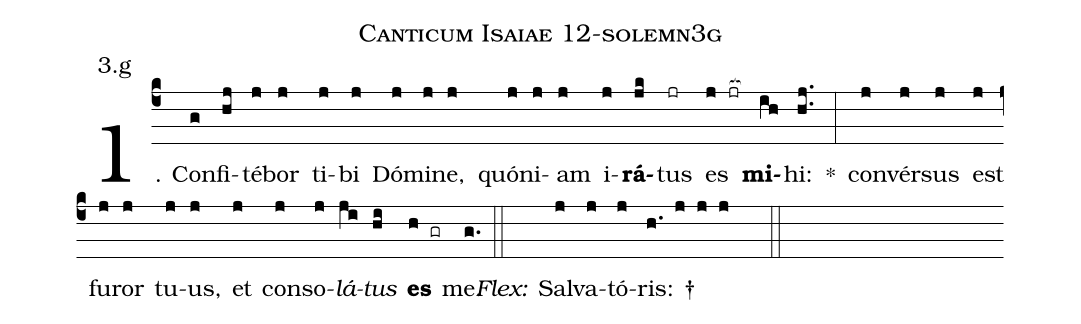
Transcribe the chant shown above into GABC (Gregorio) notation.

name: Canticum Isaiae 12-solemn3g;
annotation: 3.g;
%%
(c4)1. Con(g)fi(hj)té(j)bor(j) ti(j)bi(j) Dó(j)mi(j)ne,(j) quón(j)i(j)am(j) i(j)<b>rá</b>(jk)tus(jr) es(j jr[ocb:1{]) <b>mi</b>(ih[ocb:0}])hi:(hj..) *(:) con(j)vér(j)sus(j) est(j) fu(j)ror(j) tu(j)us,(j) et(j) con(j)so(j)<i>lá</i>(ji)<i>tus</i>(hi) <b>es</b>(h gr) me.(g.) (::)
<i>Flex:</i>()  Sal(j)va(j)tó(j)ris: †(h. j j j  ::)
